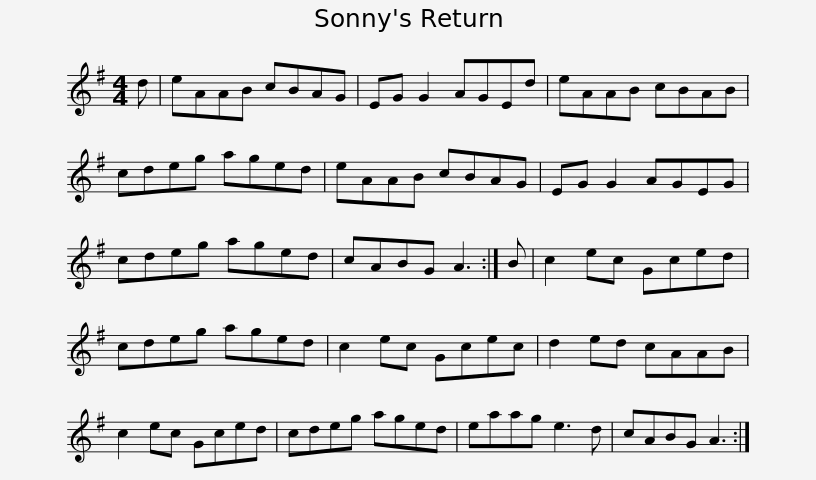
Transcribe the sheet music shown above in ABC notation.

X:1
L:1/8
M:4/4
I:linebreak $
K:G
V:1 treble
V:1
 d | eAAB cBAG | EG G2 AGEd | eAAB cBAB | cdeg aged | %5
 eAAB cBAG |$ EG G2 AGEG | cdeg aged | cABG A3 :| B | %10
 c2 ec Gced | cdeg aged | c2 ec Gcec |$ d2 ed cAAB | c2 ec Gced | %15
 cdeg aged | eaag e3 d | cABG A3 :| %18
